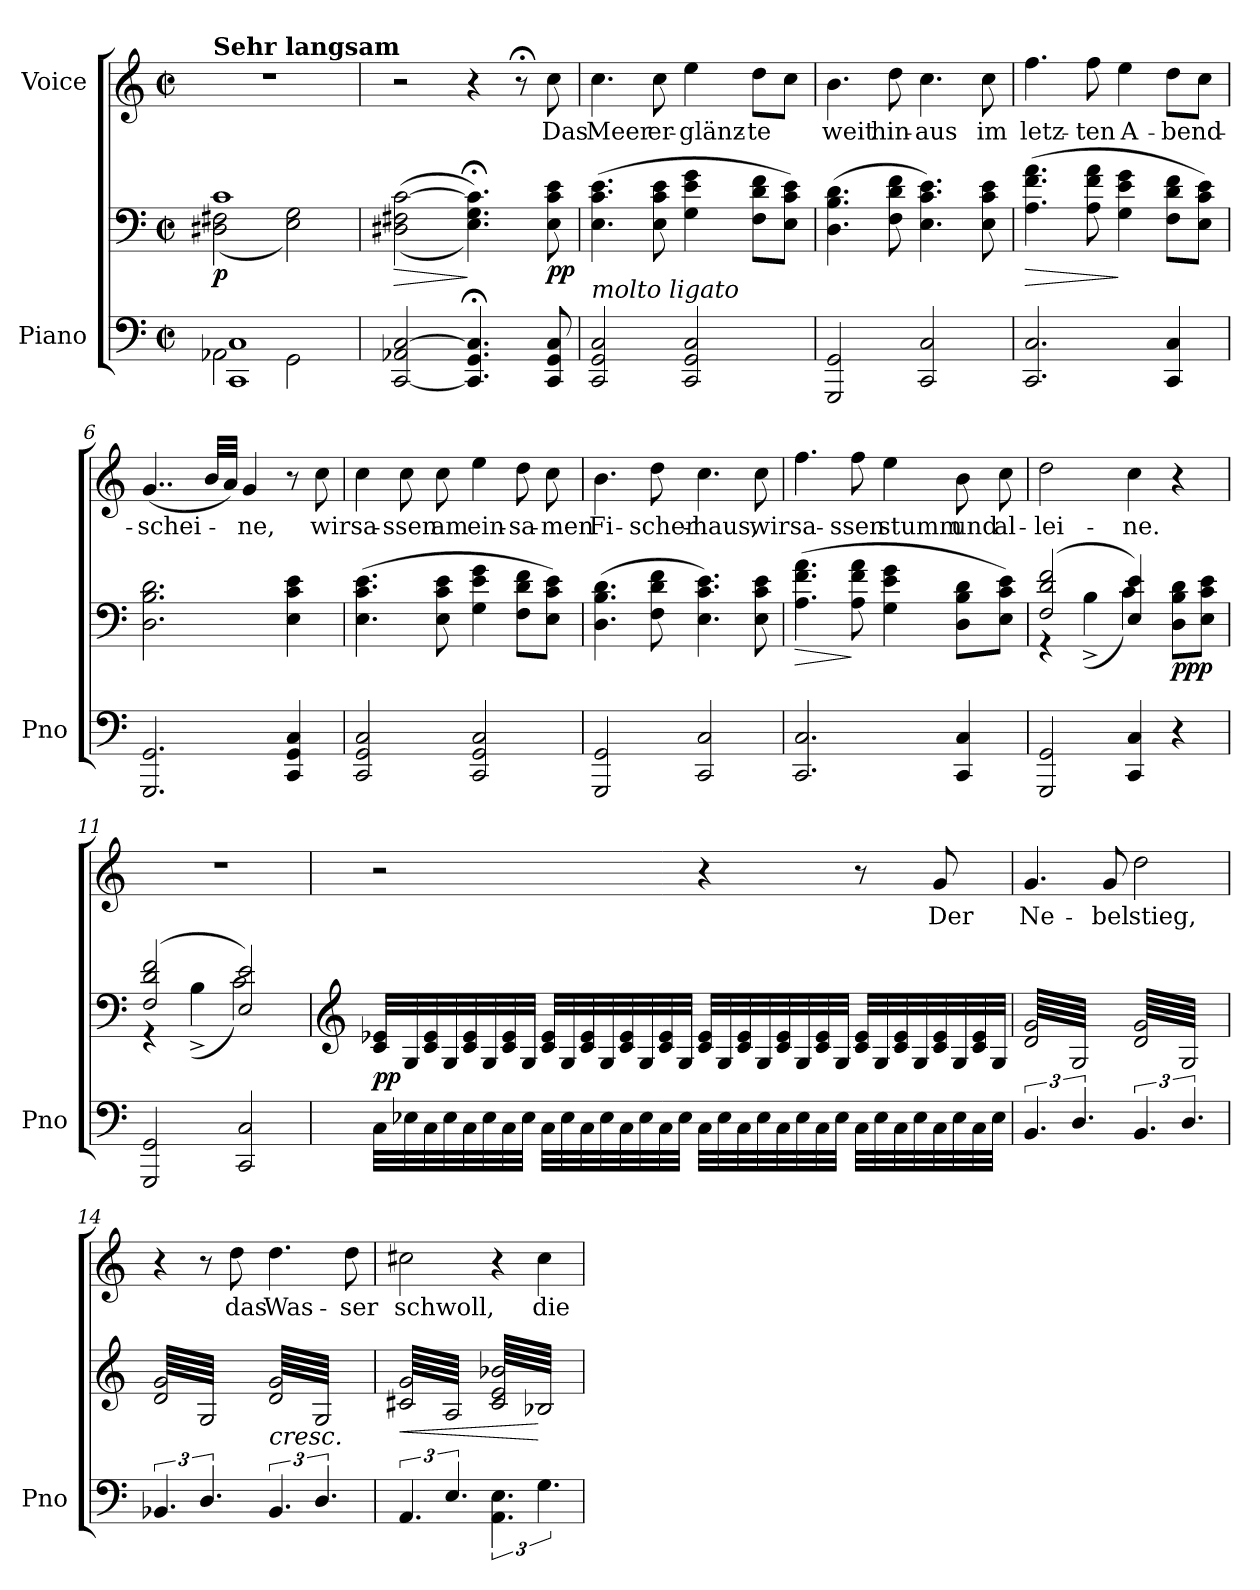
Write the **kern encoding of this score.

**kern	**kern	**dynam	**kern	**text
*part2	*part2	*part2	*part1	*part1
*staff3	*staff2	*staff2/3	*staff1	*staff1
*I"Piano	*	*	*I"Voice	*
*I'Pno	*	*	*	*
*clefF4	*clefF4	*	*clefG2	*
*k[]	*k[]	*	*k[]	*
*M2/2	*M2/2	*	*M2/2	*
*met(c|)	*met(c|)	*	*met(c|)	*
=1	=1	=1	=1	=1
*^	*^	*	*	*
!	!	!	!	!	!LO:TX:a:B:t=Sehr langsam	!
!	!	!	!	!LO:DY:b	!	!
2AA-X\	1CC 1C	1c	(<2D#X\ 2F#X\	p	1r	.
2GG\	.	.	2E\ 2G\)	.	.	.
*v	*v	*	*	*	*	*
=2	=2	=2	=2	=2	=2
!	!	!	!LO:HP:b	!	!
*	*v	*v	*	*	*
[2CC/ 2AA-X/ [2C/	(<(>2D#X\ 2F#X\ [2c\	>	2r	.
4.CC/]; 4.GG/; 4.C/];	4.E\;< 4.G\;< 4.c\];<))	]	4r	.
.	.	.	8r;<	.
!	!	!LO:DY:b	!	!LO:LY:b
8CC/ 8GG/ 8C/	8E\ 8c\ 8e\	pp	8cc\	Das
=3	=3	=3	=3	=3
!LO:TX:a:i:t=molto ligato	!	!	!	!
!	!	!	!	!LO:LY:b
2CC/ 2GG/ 2C/	(>4.E\ 4.c\ 4.e\	.	4.cc\	Meer
!	!	!	!	!LO:LY:b
.	8E\ 8c\ 8e\	.	8cc\	er-
!	!	!	!	!LO:LY:b
2CC/ 2GG/ 2C/	4G\ 4e\ 4g\	.	4ee\	-glänz-
!	!	!	!	!LO:LY:b
.	8F\ 8d\ 8f\L	.	8dd\L	-te
.	8E\ 8c\ 8e\J)	.	8cc\J	.
=4	=4	=4	=4	=4
!	!	!	!	!LO:LY:b
2GGG/ 2GG/	(>4.D\ 4.B\ 4.d\	.	4.b\	weit
!	!	!	!	!LO:LY:b
.	8F\ 8d\ 8f\	.	8dd\	hin-
!	!	!	!	!LO:LY:b
2CC/ 2C/	4.E\ 4.c\ 4.e\)	.	4.cc\	-aus
!	!	!	!	!LO:LY:b
.	8E\ 8c\ 8e\	.	8cc\	im
=5	=5	=5	=5	=5
!	!	!LO:HP:b	!	!LO:LY:b
2.CC/ 2.C/	(>4.A\ 4.f\ 4.a\	>	4.ff\	letz-
!	!	!	!	!LO:LY:b
.	8A\ 8f\ 8a\	.	8ff\	-ten
!	!	!	!	!LO:LY:b
.	4G\ 4e\ 4g\	]	4ee\	A-
!	!	!	!	!LO:LY:b
4CC/ 4C/	8F\ 8d\ 8f\L	.	8dd\L	-bend-
.	8E\ 8c\ 8e\J)	.	8cc\J	.
!!LO:LB:g=z
=6	=6	=6	=6	=6
*k[]	*k[]	*	*	*
!	!	!	!	!LO:LY:b
2.GGG/ 2.GG/	2.D\ 2.B\ 2.d\	.	(<4..g/	-schei-
.	.	.	32b/LLL	.
.	.	.	32a/JJJ)	.
!	!	!	!	!LO:LY:b
.	.	.	4g/	-ne,
4CC/ 4GG/ 4C/	4E\ 4c\ 4e\	.	8r	.
!	!	!	!	!LO:LY:b
.	.	.	8cc\	wir
=7	=7	=7	=7	=7
!	!	!	!	!LO:LY:b
2CC/ 2GG/ 2C/	(>4.E\ 4.c\ 4.e\	.	4cc\	sa-
!	!	!	!	!LO:LY:b
.	.	.	8cc\	-ssen
!	!	!	!	!LO:LY:b
.	8E\ 8c\ 8e\	.	8cc\	am
!	!	!	!	!LO:LY:b
2CC/ 2GG/ 2C/	4G\ 4e\ 4g\	.	4ee\	ein-
!	!	!	!	!LO:LY:b
.	8F\ 8d\ 8f\L	.	8dd\	-sa-
!	!	!	!	!LO:LY:b
.	8E\ 8c\ 8e\J)	.	8cc\	-men
=8	=8	=8	=8	=8
!	!	!	!	!LO:LY:b
2GGG/ 2GG/	(>4.D\ 4.B\ 4.d\	.	4.b\	Fi-
!	!	!	!	!LO:LY:b
.	8F\ 8d\ 8f\	.	8dd\	-scher-
!	!	!	!	!LO:LY:b
2CC/ 2C/	4.E\ 4.c\ 4.e\)	.	4.cc\	-haus,
!	!	!	!	!LO:LY:b
.	8E\ 8c\ 8e\	.	8cc\	wir
=9	=9	=9	=9	=9
!	!	!LO:HP:b	!	!LO:LY:b
2.CC/ 2.C/	(>4.A\ 4.f\ 4.a\	>	4.ff\	sa-
!	!	!	!	!LO:LY:b
.	8A\ 8f\ 8a\	]	8ff\	-ssen
!	!	!	!	!LO:LY:b
.	4G\ 4e\ 4g\	.	4ee\	stumm
!	!	!	!	!LO:LY:b
4CC/ 4C/	8D\ 8B\ 8d\L	.	8b\	und
!	!	!	!	!LO:LY:b
.	8E\ 8c\ 8e\J)	.	8cc\	al-
=10	=10	=10	=10	=10
*	*^	*	*	*
!	!	!	!	!	!LO:LY:b
2GGG/ 2GG/	(>2F/ 2d/ 2f/	4r	.	2dd\	-lei-
.	.	(<4B^\	.	.	.
!	!	!	!	!	!LO:LY:b
4CC/ 4C/	4E/ 4e/)	4c\)	.	4cc\	-ne.
!	!	!	!LO:DY:b	!	!
4r	4ryy	8D\ 8B\ 8d\L	ppp	4r	.
.	.	8E\ 8c\ 8e\J	.	.	.
!!LO:LB:g=z
=11	=11	=11	=11	=11	=11
2GGG/ 2GG/	(>2F/ 2d/ 2f/	4r	.	1r	.
.	.	(<4B^\	.	.	.
2CC/ 2C/	2E/ 2e/)	2c\)	.	.	.
*	*v	*v	*	*	*
=12	=12	=12	=12	=12
*	*clefG2	*	*	*
*	*^	*	*	*
!	!	!	!LO:DY:b	!	!
*	*v	*v	*	*	*
32C\LLL	32c/ 32e-X/LLL	pp	2r	.
32E-X\	32G/	.	.	.
32C\	32c/ 32e-/	.	.	.
32E-\	32G/	.	.	.
32C\	32c/ 32e-/	.	.	.
32E-\	32G/	.	.	.
32C\	32c/ 32e-/	.	.	.
32E-\JJJ	32G/JJJ	.	.	.
32C\LLL	32c/ 32e-/LLL	.	.	.
32E-\	32G/	.	.	.
32C\	32c/ 32e-/	.	.	.
32E-\	32G/	.	.	.
32C\	32c/ 32e-/	.	.	.
32E-\	32G/	.	.	.
32C\	32c/ 32e-/	.	.	.
32E-\JJJ	32G/JJJ	.	.	.
32C\LLL	32c/ 32e-/LLL	.	4r	.
32E-\	32G/	.	.	.
32C\	32c/ 32e-/	.	.	.
32E-\	32G/	.	.	.
32C\	32c/ 32e-/	.	.	.
32E-\	32G/	.	.	.
32C\	32c/ 32e-/	.	.	.
32E-\JJJ	32G/JJJ	.	.	.
32C\LLL	32c/ 32e-/LLL	.	8r	.
32E-\	32G/	.	.	.
32C\	32c/ 32e-/	.	.	.
32E-\	32G/	.	.	.
!	!	!	!	!LO:LY:b
32C\	32c/ 32e-/	.	8g/	Der
32E-\	32G/	.	.	.
32C\	32c/ 32e-/	.	.	.
32E-\JJJ	32G/JJJ	.	.	.
=13	=13	=13	=13	=13
!	!	!	!	!LO:LY:b
*	*tremolo	*	*	*
6.BB/	64d/ 64g/LLLL	.	4.g/	Ne-
.	64G/	.	.	.
.	64d/ 64g/	.	.	.
.	64G/	.	.	.
.	64d/ 64g/	.	.	.
.	64G/	.	.	.
.	64d/ 64g/	.	.	.
.	64G/	.	.	.
.	64d/ 64g/	.	.	.
.	64G/	.	.	.
.	64d/ 64g/	.	.	.
.	64G/	.	.	.
.	64d/ 64g/	.	.	.
.	64G/	.	.	.
.	64d/ 64g/	.	.	.
.	64G/	.	.	.
6.D/	64d/ 64g/	.	.	.
.	64G/	.	.	.
.	64d/ 64g/	.	.	.
.	64G/	.	.	.
.	64d/ 64g/	.	.	.
.	64G/	.	.	.
.	64d/ 64g/	.	.	.
.	64G/	.	.	.
!	!	!	!	!LO:LY:b
.	64d/ 64g/	.	8g/	-bel
.	64G/	.	.	.
.	64d/ 64g/	.	.	.
.	64G/	.	.	.
.	64d/ 64g/	.	.	.
.	64G/	.	.	.
.	64d/ 64g/	.	.	.
.	64G/JJJJ	.	.	.
!	!	!	!	!LO:LY:b
6.BB/	64d/ 64g/LLLL	.	2dd\	stieg,
.	64G/	.	.	.
.	64d/ 64g/	.	.	.
.	64G/	.	.	.
.	64d/ 64g/	.	.	.
.	64G/	.	.	.
.	64d/ 64g/	.	.	.
.	64G/	.	.	.
.	64d/ 64g/	.	.	.
.	64G/	.	.	.
.	64d/ 64g/	.	.	.
.	64G/	.	.	.
.	64d/ 64g/	.	.	.
.	64G/	.	.	.
.	64d/ 64g/	.	.	.
.	64G/	.	.	.
6.D/	64d/ 64g/	.	.	.
.	64G/	.	.	.
.	64d/ 64g/	.	.	.
.	64G/	.	.	.
.	64d/ 64g/	.	.	.
.	64G/	.	.	.
.	64d/ 64g/	.	.	.
.	64G/	.	.	.
.	64d/ 64g/	.	.	.
.	64G/	.	.	.
.	64d/ 64g/	.	.	.
.	64G/	.	.	.
.	64d/ 64g/	.	.	.
.	64G/	.	.	.
.	64d/ 64g/	.	.	.
.	64G/JJJJ	.	.	.
=14	=14	=14	=14	=14
6.BB-X/	64d/ 64g/LLLL	.	4r	.
.	64G/	.	.	.
.	64d/ 64g/	.	.	.
.	64G/	.	.	.
.	64d/ 64g/	.	.	.
.	64G/	.	.	.
.	64d/ 64g/	.	.	.
.	64G/	.	.	.
.	64d/ 64g/	.	.	.
.	64G/	.	.	.
.	64d/ 64g/	.	.	.
.	64G/	.	.	.
.	64d/ 64g/	.	.	.
.	64G/	.	.	.
.	64d/ 64g/	.	.	.
.	64G/	.	.	.
6.D/	64d/ 64g/	.	8r	.
.	64G/	.	.	.
.	64d/ 64g/	.	.	.
.	64G/	.	.	.
.	64d/ 64g/	.	.	.
.	64G/	.	.	.
.	64d/ 64g/	.	.	.
.	64G/	.	.	.
!	!	!	!	!LO:LY:b
.	64d/ 64g/	.	8dd\	das
.	64G/	.	.	.
.	64d/ 64g/	.	.	.
.	64G/	.	.	.
.	64d/ 64g/	.	.	.
.	64G/	.	.	.
.	64d/ 64g/	.	.	.
.	64G/JJJJ	.	.	.
!	!LO:TX:b:i:t=cresc.	!	!	!
!	!	!	!	!LO:LY:b
6.BB-/	64d/ 64g/LLLL	.	4.dd\	Was-
.	64G/	.	.	.
.	64d/ 64g/	.	.	.
.	64G/	.	.	.
.	64d/ 64g/	.	.	.
.	64G/	.	.	.
.	64d/ 64g/	.	.	.
.	64G/	.	.	.
.	64d/ 64g/	.	.	.
.	64G/	.	.	.
.	64d/ 64g/	.	.	.
.	64G/	.	.	.
.	64d/ 64g/	.	.	.
.	64G/	.	.	.
.	64d/ 64g/	.	.	.
.	64G/	.	.	.
6.D/	64d/ 64g/	.	.	.
.	64G/	.	.	.
.	64d/ 64g/	.	.	.
.	64G/	.	.	.
.	64d/ 64g/	.	.	.
.	64G/	.	.	.
.	64d/ 64g/	.	.	.
.	64G/	.	.	.
!	!	!	!	!LO:LY:b
.	64d/ 64g/	.	8dd\	-ser
.	64G/	.	.	.
.	64d/ 64g/	.	.	.
.	64G/	.	.	.
.	64d/ 64g/	.	.	.
.	64G/	.	.	.
.	64d/ 64g/	.	.	.
.	64G/JJJJ	.	.	.
!!LO:PB:g=z
=15	=15	=15	=15	=15
!	!	!LO:HP:b	!	!LO:LY:b
6.AA/	64c#X/ 64g/LLLL	<	2cc#X\	schwoll,
.	64A/	.	.	.
.	64c#X/ 64g/	.	.	.
.	64A/	.	.	.
.	64c#X/ 64g/	.	.	.
.	64A/	.	.	.
.	64c#X/ 64g/	.	.	.
.	64A/	.	.	.
.	64c#X/ 64g/	.	.	.
.	64A/	.	.	.
.	64c#X/ 64g/	.	.	.
.	64A/	.	.	.
.	64c#X/ 64g/	.	.	.
.	64A/	.	.	.
.	64c#X/ 64g/	.	.	.
.	64A/	.	.	.
6.E/	64c#X/ 64g/	.	.	.
.	64A/	.	.	.
.	64c#X/ 64g/	.	.	.
.	64A/	.	.	.
.	64c#X/ 64g/	.	.	.
.	64A/	.	.	.
.	64c#X/ 64g/	.	.	.
.	64A/	.	.	.
.	64c#X/ 64g/	.	.	.
.	64A/	.	.	.
.	64c#X/ 64g/	.	.	.
.	64A/	.	.	.
.	64c#X/ 64g/	.	.	.
.	64A/	.	.	.
.	64c#X/ 64g/	.	.	.
.	64A/JJJJ	.	.	.
6.AA\ 6.E\	64c#/ 64e/ 64b-X/LLLL	.	4r	.
.	64B-X/	.	.	.
.	64c#/ 64e/ 64b-X/	.	.	.
.	64B-X/	.	.	.
.	64c#/ 64e/ 64b-X/	.	.	.
.	64B-X/	.	.	.
.	64c#/ 64e/ 64b-X/	.	.	.
.	64B-X/	.	.	.
.	64c#/ 64e/ 64b-X/	.	.	.
.	64B-X/	.	.	.
.	64c#/ 64e/ 64b-X/	.	.	.
.	64B-X/	.	.	.
.	64c#/ 64e/ 64b-X/	.	.	.
.	64B-X/	.	.	.
.	64c#/ 64e/ 64b-X/	.	.	.
.	64B-X/	.	.	.
!	!	!	!	!LO:LY:b
6.G\	64c#/ 64e/ 64b-X/	[	4cc#\	die
.	64B-X/	.	.	.
.	64c#/ 64e/ 64b-X/	.	.	.
.	64B-X/	.	.	.
.	64c#/ 64e/ 64b-X/	.	.	.
.	64B-X/	.	.	.
.	64c#/ 64e/ 64b-X/	.	.	.
.	64B-X/	.	.	.
.	64c#/ 64e/ 64b-X/	.	.	.
.	64B-X/	.	.	.
.	64c#/ 64e/ 64b-X/	.	.	.
.	64B-X/	.	.	.
.	64c#/ 64e/ 64b-X/	.	.	.
.	64B-X/	.	.	.
.	64c#/ 64e/ 64b-X/	.	.	.
.	64B-X/JJJJ	.	.	.
*	*Xtremolo	*	*	*
.	.	.	.	.
.	.	.	.	.
.	.	.	.	.
.	.	.	.	.
.	.	.	.	.
.	.	.	.	.
.	.	.	.	.
.	.	.	.	.
.	.	.	.	.
.	.	.	.	.
.	.	.	.	.
.	.	.	.	.
.	.	.	.	.
.	.	.	.	.
.	.	.	.	.
.	.	.	.	.
=	=	=	=	=
*-	*-	*-	*-	*-
